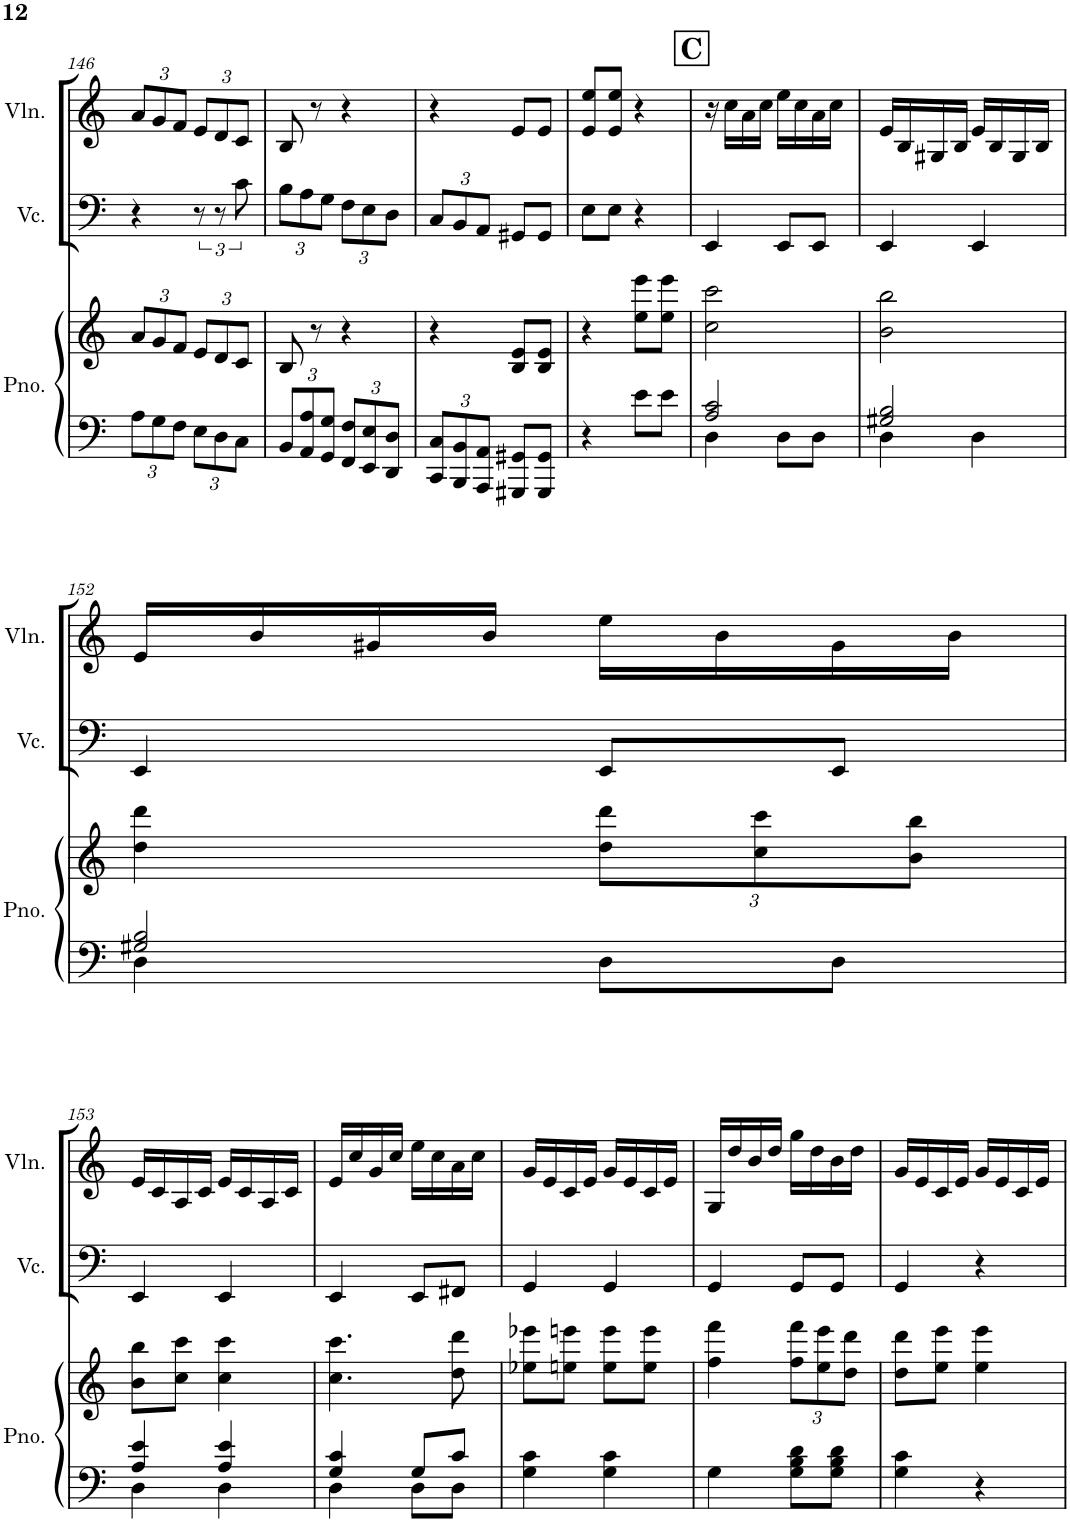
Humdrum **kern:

**kern	**kern	**kern	**kern
*part3	*part3	*part2	*part1
*staff4	*staff3	*staff2	*staff1
*I"Piano	*	*I"Violoncello	*I"Violin
*I'Pno.	*	*I'Vc.	*I'Vln.
!!LO:PB:g=z
*clefF4	*clefG2	*clefF4	*clefG2
*k[]	*k[]	*k[]	*k[]
*M2/4	*M2/4	*M2/4	*M2/4
*Xbrackettup	*Xbrackettup	*	*Xbrackettup
=146	=146	=146	=146
12A\L	12a/L	4r	12a/L
12G\	12g/	.	12g/
12F\J	12f/J	.	12f/J
12E\L	12e/L	12r	12e/L
12D\	12d/	12r	12d/
12C\J	12c/J	12c\	12c/J
=147	=147	=147	=147
*	*	*Xbrackettup	*
12BB/L	8B/	12B\L	8B/
12AA/ 12A/	.	12A\	.
.	8r	.	8r
12GG/ 12G/J	.	12G\J	.
12FF/ 12F/L	4r	12F\L	4r
12EE/ 12E/	.	12E\	.
12DD/ 12D/J	.	12D\J	.
=148	=148	=148	=148
12CC/ 12C/L	4r	12C/L	4r
12BBB/ 12BB/	.	12BB/	.
12AAA/ 12AA/J	.	12AA/J	.
8GGG#X/ 8GG#X/L	8B/ 8e/L	8GG#X/L	8e/L
8GGG#/ 8GG#/J	8B/ 8e/J	8GG#/J	8e/J
=149	=149	=149	=149
4r	4r	8E\L	8e/ 8ee/L
.	.	8E\J	8e/ 8ee/J
8e\L	8ee\ 8eee\L	4r	4r
8e\J	8ee\ 8eee\J	.	.
!!LO:REH:place=s1:a:B:cj:fs=14:t=C
=150	=150	=150	=150
*^	*	*	*
2A/ 2c/	4D\	2cc\ 2ccc\	4EE/	16r
.	.	.	.	16cc\LL
.	.	.	.	16a\
.	.	.	.	16cc\JJ
.	8D\L	.	8EE/L	16ee\LL
.	.	.	.	16cc\
.	8D\J	.	8EE/J	16a\
.	.	.	.	16cc\JJ
=151	=151	=151	=151	=151
2G#X/ 2B/	4D\	2b\ 2bb\	4EE/	16e/LL
.	.	.	.	16B/
.	.	.	.	16G#X/
.	.	.	.	16B/JJ
.	4D\	.	4EE/	16e/LL
.	.	.	.	16B/
.	.	.	.	16G#/
.	.	.	.	16B/JJ
!!LO:LB:g=z
=152	=152	=152	=152	=152
2G#X/ 2B/	4D\	4dd\ 4ddd\	4EE/	16e/LL
.	.	.	.	16b/
.	.	.	.	16g#X/
.	.	.	.	16b/JJ
.	8D\L	12dd\ 12ddd\L	8EE/L	16ee\LL
.	.	.	.	16b\
.	.	12cc\ 12ccc\	.	.
.	8D\J	.	8EE/J	16g#\
.	.	12b\ 12bb\J	.	.
.	.	.	.	16b\JJ
!!LO:LB:g=z
=153	=153	=153	=153	=153
4A/ 4e/	4D\	8b\ 8bb\L	4EE/	16e/LL
.	.	.	.	16c/
.	.	8cc\ 8ccc\J	.	16A/
.	.	.	.	16c/JJ
4A/ 4e/	4D\	4cc\ 4ccc\	4EE/	16e/LL
.	.	.	.	16c/
.	.	.	.	16A/
.	.	.	.	16c/JJ
=154	=154	=154	=154	=154
4G/ 4c/	4D\	4.cc\ 4.ccc\	4EE/	16e/LL
.	.	.	.	16cc/
.	.	.	.	16g/
.	.	.	.	16cc/JJ
8G/L	8D\L	.	8EE/L	16ee\LL
.	.	.	.	16cc\
8c/J	8D\J	8dd\ 8ddd\	8FF#X/J	16a\
.	.	.	.	16cc\JJ
*v	*v	*	*	*
=155	=155	=155	=155
4G\ 4c\	8ee-X\ 8eee-X\L	4GG/	16g/LL
.	.	.	16e/
.	8een\ 8eeen\J	.	16c/
.	.	.	16e/JJ
4G\ 4c\	8ee\ 8eee\L	4GG/	16g/LL
.	.	.	16e/
.	8ee\ 8eee\J	.	16c/
.	.	.	16e/JJ
=156	=156	=156	=156
4G\	4ff\ 4fff\	4GG/	16G/LL
.	.	.	16dd/
.	.	.	16b/
.	.	.	16dd/JJ
8G\ 8B\ 8d\L	12ff\ 12fff\L	8GG/L	16gg\LL
.	.	.	16dd\
.	12ee\ 12eee\	.	.
8G\ 8B\ 8d\J	.	8GG/J	16b\
.	12dd\ 12ddd\J	.	.
.	.	.	16dd\JJ
=157	=157	=157	=157
4G\ 4c\	8dd\ 8ddd\L	4GG/	16g/LL
.	.	.	16e/
.	8ee\ 8eee\J	.	16c/
.	.	.	16e/JJ
4r	4ee\ 4eee\	4r	16g/LL
.	.	.	16e/
.	.	.	16c/
.	.	.	16e/JJ
=	=	=	=
*-	*-	*-	*-
